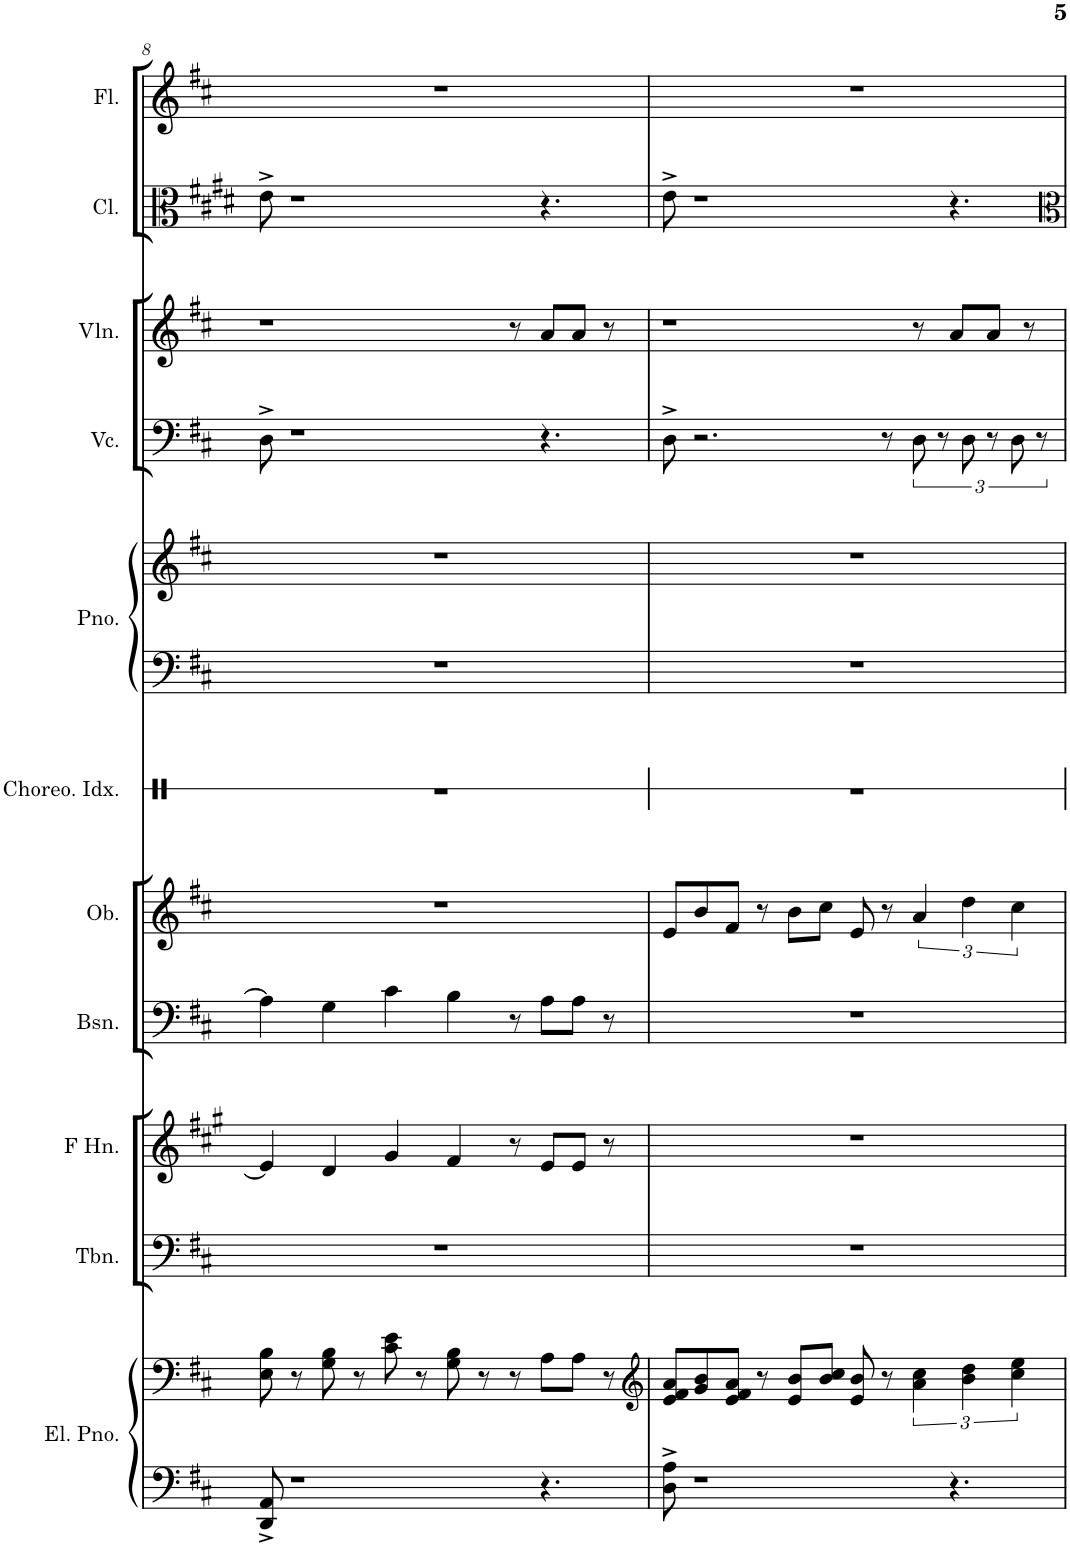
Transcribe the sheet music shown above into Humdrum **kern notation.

**kern	**kern	**kern	**kern	**kern	**kern	**kern	**kern	**kern	**kern	**kern	**kern	**kern
*part11	*part11	*part10	*part9	*part8	*part7	*part6	*part5	*part5	*part4	*part3	*part2	*part1
*staff13	*staff12	*staff11	*staff10	*staff9	*staff8	*staff7	*staff6	*staff5	*staff4	*staff3	*staff2	*staff1
*I"Electric Piano	*	*I"Trombone	*I"Horn in F	*I"Bassoon	*I"Oboe	*I"Choreographic Index	*I"Piano	*	*I"Violoncello	*I"Violin	*I"Clarinet	*I"Flute
*I'El. Pno.	*	*I'Tbn.	*	*I'Bsn.	*I'Ob.	*I'Choreo. Idx.	*I'Pno.	*	*I'Vc.	*I'Vln.	*I'Cl.	*I'Fl.
!!LO:PB:g=z
*clefF4	*clefF4	*clefF4	*clefG2	*clefF4	*clefG2	*clefX	*clefF4	*clefG2	*clefF4	*clefG2	*clefC3	*clefG2
*	*	*	*Trd4c7	*	*	*	*	*	*	*	*Trd1c2	*
*k[f#c#]	*k[f#c#]	*k[f#c#]	*k[f#c#g#]	*k[f#c#]	*k[f#c#]	*k[b-]	*k[f#c#]	*k[f#c#]	*k[f#c#]	*k[f#c#]	*k[f#c#g#d#]	*k[f#c#]
*M6/4	*M6/4	*M6/4	*M6/4	*M6/4	*M6/4	*M6/4	*M6/4	*M6/4	*M6/4	*M6/4	*M6/4	*M6/4
=8	=8	=8	=8	=8	=8	=8	=8	=8	=8	=8	=8	=8
8DD/^ 8AA/^	8E\ 8B\	1.r	4e/]	4A\]	1.r	1.r	1.r	1.r	8D^\	1r	8e^\	1.r
1r	8r	.	.	.	.	.	.	.	1r	.	1r	.
.	8G\ 8B\	.	4d/	4G\	.	.	.	.	.	.	.	.
.	8r	.	.	.	.	.	.	.	.	.	.	.
.	8c#\ 8e\	.	4g#/	4c#\	.	.	.	.	.	.	.	.
.	8r	.	.	.	.	.	.	.	.	.	.	.
.	8G\ 8B\	.	4f#/	4B\	.	.	.	.	.	.	.	.
.	8r	.	.	.	.	.	.	.	.	.	.	.
.	8r	.	8r	8r	.	.	.	.	.	8r	.	.
4.r	8A\L	.	8e/L	8A\L	.	.	.	.	4.r	8a/L	4.r	.
.	8A\J	.	8e/J	8A\J	.	.	.	.	.	8a/J	.	.
.	8r	.	8r	8r	.	.	.	.	.	8r	.	.
=9	=9	=9	=9	=9	=9	=9	=9	=9	=9	=9	=9	=9
*	*clefG2	*	*	*	*	*	*	*	*	*	*	*
8D\^ 8A\^	8e/ 8f#/ 8a/L	1.r	1.r	1.r	8e/L	1.r	1.r	1.r	8D^\	1r	8e^\	1.r
1r	8g/ 8b/	.	.	.	8b/	.	.	.	2.r	.	1r	.
.	8e/ 8f#/ 8a/J	.	.	.	8f#/J	.	.	.	.	.	.	.
.	8r	.	.	.	8r	.	.	.	.	.	.	.
.	8e/ 8b/L	.	.	.	8b\L	.	.	.	.	.	.	.
.	8b/ 8cc#/J	.	.	.	8cc#\J	.	.	.	.	.	.	.
.	8e/ 8b/	.	.	.	8e/	.	.	.	.	.	.	.
.	8r	.	.	.	8r	.	.	.	8r	.	.	.
.	6a\ 6cc#\	.	.	.	6a/	.	.	.	12D\	8r	.	.
.	.	.	.	.	.	.	.	.	12r	.	.	.
4.r	.	.	.	.	.	.	.	.	.	8a/L	4.r	.
.	6b\ 6dd\	.	.	.	6dd\	.	.	.	12D\	.	.	.
.	.	.	.	.	.	.	.	.	12r	8a/J	.	.
.	6cc#\ 6ee\	.	.	.	6cc#\	.	.	.	12D\	.	.	.
.	.	.	.	.	.	.	.	.	.	8r	.	.
.	.	.	.	.	.	.	.	.	12r	.	.	.
=	=	=	=	=	=	=	=	=	=	=	=	=
*-	*-	*-	*-	*-	*-	*-	*-	*-	*-	*-	*-	*-
